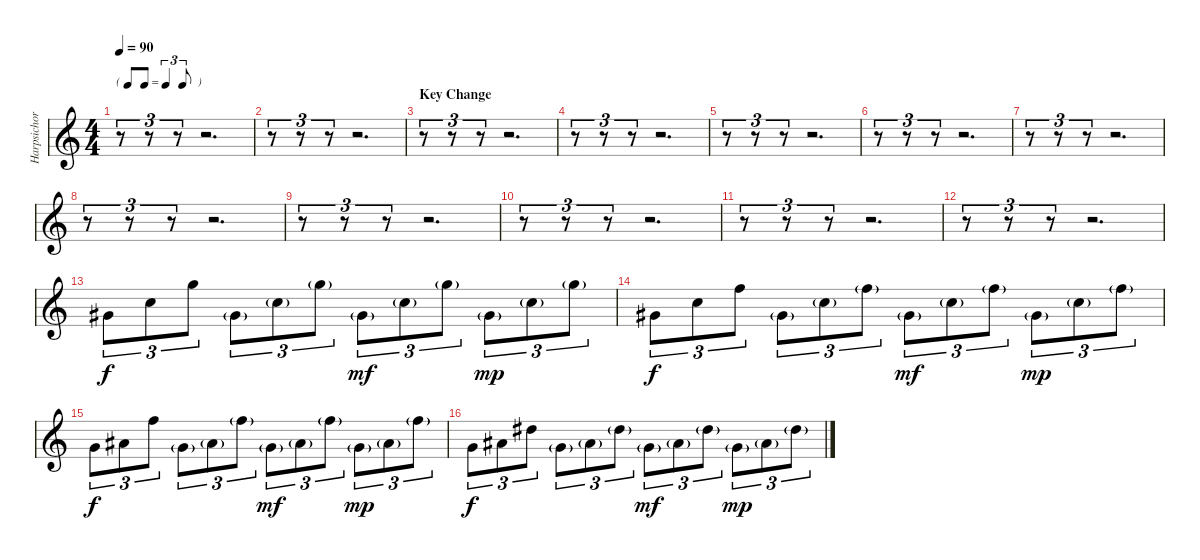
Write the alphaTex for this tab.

\track ("Harpsichord" "Harpsichor") {instrument harpsichord}
\staff {score}
\tuning (E4 B3 G3 D3 A2 E2 B1) {hide}
\ts (4 4)
\tf triplet8th
\tempo 90
\clef g2
\ks c
r.8{tu (3 2) dy mp} r.8{tu (3 2)} r.8{tu (3 2)} r.2{d} |
r.8{tu (3 2)} r.8{tu (3 2)} r.8{tu (3 2)} r.2{d} |
\section ("" "Key Change")
r.8{tu (3 2)} r.8{tu (3 2)} r.8{tu (3 2)} r.2{d} |
r.8{tu (3 2)} r.8{tu (3 2)} r.8{tu (3 2)} r.2{d} |
r.8{tu (3 2)} r.8{tu (3 2)} r.8{tu (3 2)} r.2{d} |
r.8{tu (3 2)} r.8{tu (3 2)} r.8{tu (3 2)} r.2{d} |
r.8{tu (3 2)} r.8{tu (3 2)} r.8{tu (3 2)} r.2{d} |
r.8{tu (3 2)} r.8{tu (3 2)} r.8{tu (3 2)} r.2{d} |
r.8{tu (3 2)} r.8{tu (3 2)} r.8{tu (3 2)} r.2{d} |
r.8{tu (3 2)} r.8{tu (3 2)} r.8{tu (3 2)} r.2{d} |
r.8{tu (3 2)} r.8{tu (3 2)} r.8{tu (3 2)} r.2{d} |
r.8{tu (3 2)} r.8{tu (3 2)} r.8{tu (3 2)} r.2{d} |
4.1.8{tu (3 2) dy f} 8.1.8{tu (3 2)} 15.1.8{tu (3 2)} 4.1{g}.8{tu (3 2)} 8.1{g}.8{tu (3 2)} 15.1{g}.8{tu (3 2)} 4.1{g}.8{tu (3 2) dy mf} 8.1{g}.8{tu (3 2)} 15.1{g}.8{tu (3 2)} 4.1{g}.8{tu (3 2) dy mp} 8.1{g}.8{tu (3 2)} 15.1{g}.8{tu (3 2)} |
4.1.8{tu (3 2) dy f} 8.1.8{tu (3 2)} 13.1.8{tu (3 2)} 4.1{g}.8{tu (3 2)} 8.1{g}.8{tu (3 2)} 13.1{g}.8{tu (3 2)} 4.1{g}.8{tu (3 2) dy mf} 8.1{g}.8{tu (3 2)} 13.1{g}.8{tu (3 2)} 4.1{g}.8{tu (3 2) dy mp} 8.1{g}.8{tu (3 2)} 13.1{g}.8{tu (3 2)} |
3.1.8{tu (3 2) dy f} 6.1.8{tu (3 2)} 13.1.8{tu (3 2)} 3.1{g}.8{tu (3 2)} 6.1{g}.8{tu (3 2)} 13.1{g}.8{tu (3 2)} 3.1{g}.8{tu (3 2) dy mf} 6.1{g}.8{tu (3 2)} 13.1{g}.8{tu (3 2)} 3.1{g}.8{tu (3 2) dy mp} 6.1{g}.8{tu (3 2)} 13.1{g}.8{tu (3 2)} |
3.1.8{tu (3 2) dy f} 6.1.8{tu (3 2)} 11.1.8{tu (3 2)} 3.1{g}.8{tu (3 2)} 6.1{g}.8{tu (3 2)} 11.1{g}.8{tu (3 2)} 3.1{g}.8{tu (3 2) dy mf} 6.1{g}.8{tu (3 2)} 11.1{g}.8{tu (3 2)} 3.1{g}.8{tu (3 2) dy mp} 6.1{g}.8{tu (3 2)} 11.1{g}.8{tu (3 2)}
